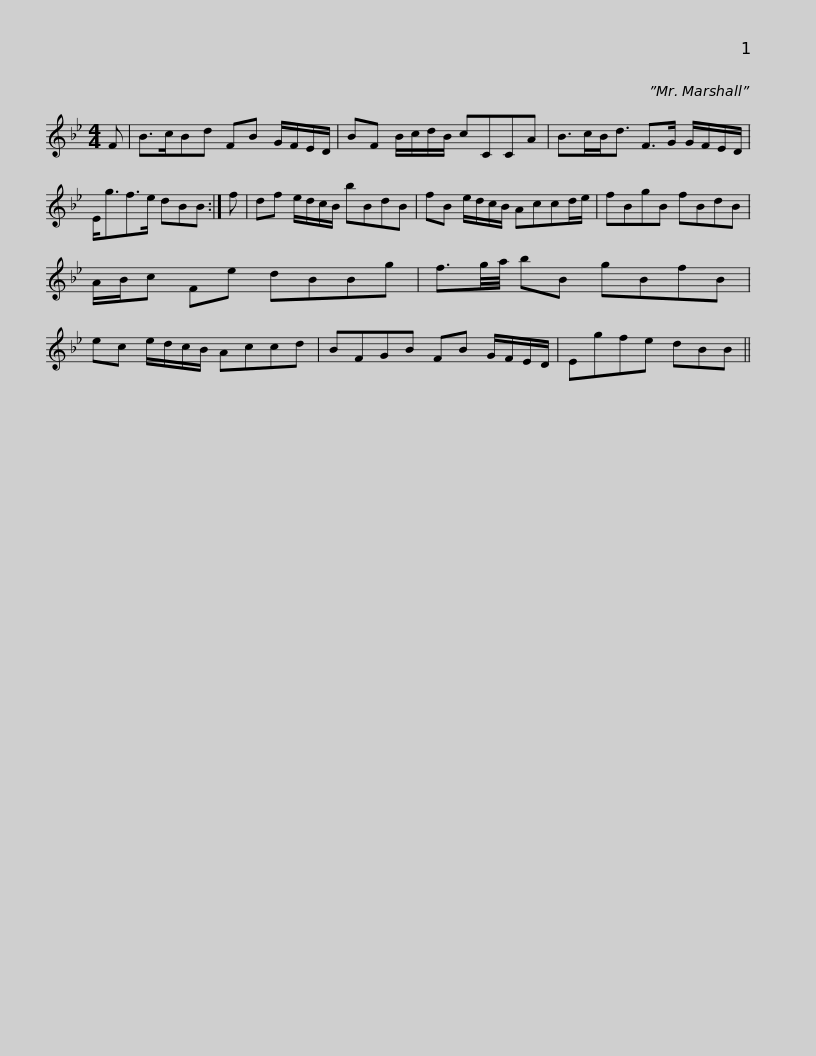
X:1
L:1/8
M:4/4
I:linebreak $
K:Bb
V:1 treble
V:1
 F | B>cBd FB G/F/E/D/ | BF B/c/d/B/ cCCA | B>cB<d F>G G/F/E/D/ | E<gf>e dBB :| %5
 f |$ df e/d/c/B/ bBdB | fB e/d/c/B/ Accd/e/ | fBgB fBdB | A/B/c Fe dBBg |$ %10
 f3/2g/4a/4 bB gBfB | ec e/d/c/B/ Accd | BFGB FB G/F/E/D/ | Egfe dBB || %14
